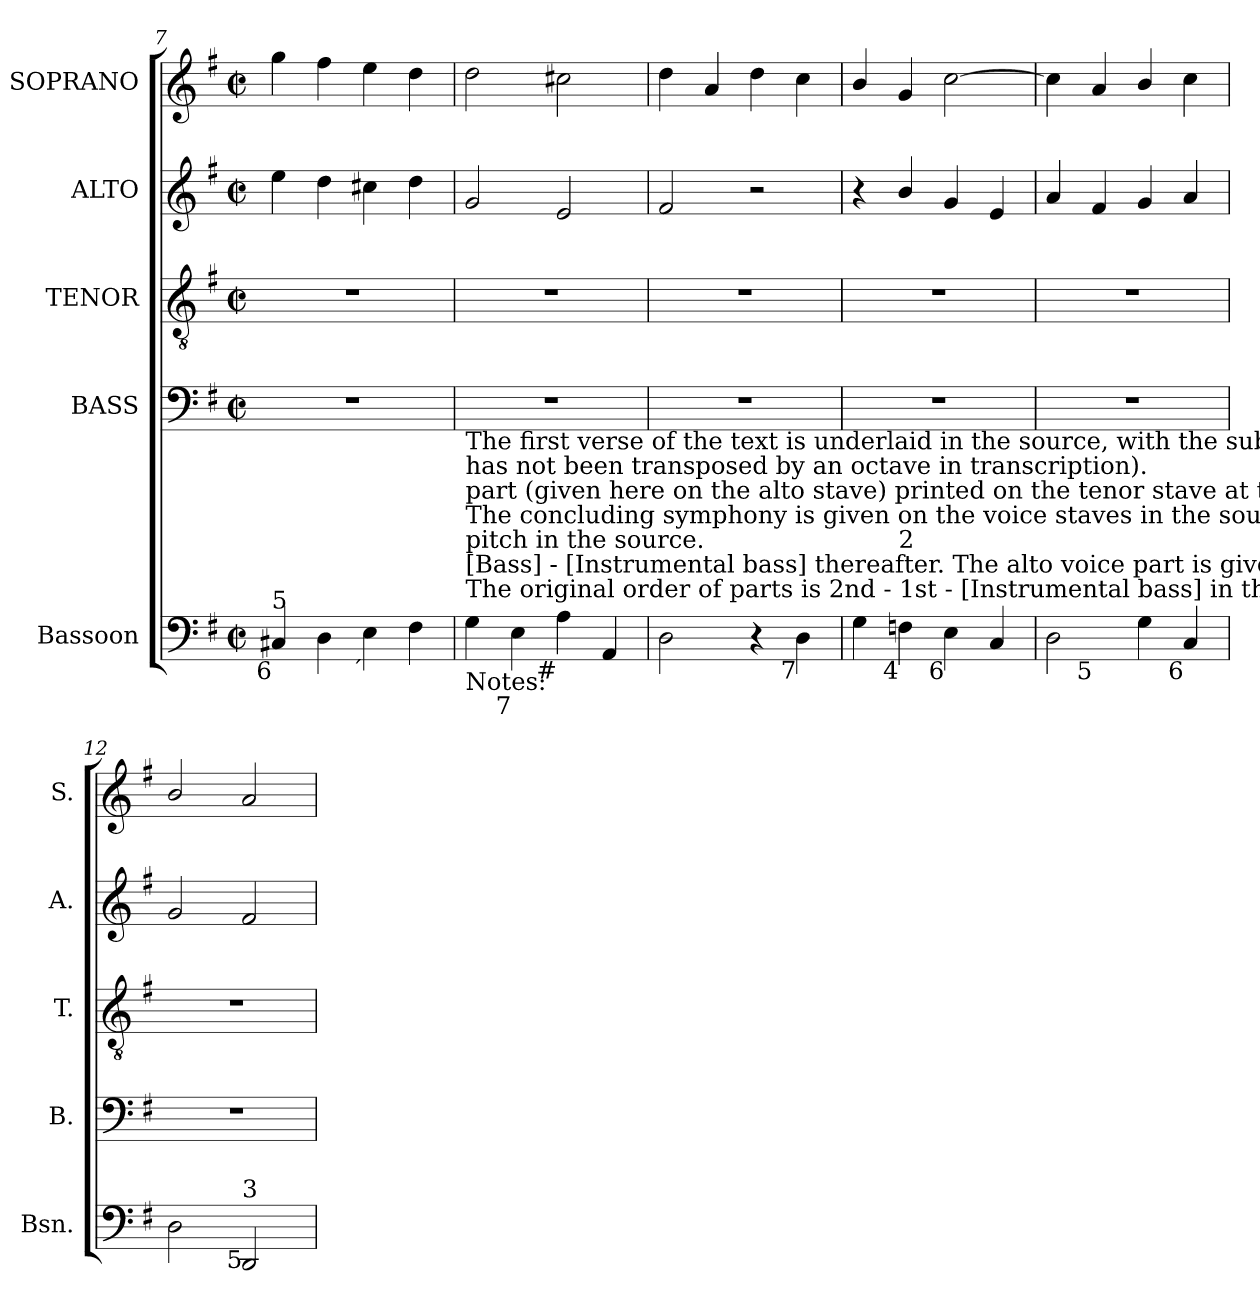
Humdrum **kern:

**kern	**kern	**kern	**kern	**kern
*part5	*part4	*part3	*part2	*part1
*staff5	*staff4	*staff3	*staff2	*staff1
*I"Bassoon	*I"BASS	*I"TENOR	*I"ALTO	*I"SOPRANO
*I'Bsn.	*I'B.	*I'T.	*I'A.	*I'S.
*clefF4	*clefF4	*clefGv2	*clefG2	*clefG2
*	*	*ITrd7c12	*	*
*k[f#]	*k[f#]	*k[f#]	*k[f#]	*k[f#]
*G:	*G:	*G:	*G:	*G:
*M2/2	*M2/2	*M2/2	*M2/2	*M2/2
*met(c|)	*met(c|)	*met(c|)	*met(c|)	*met(c|)
=7	=7	=7	=7	=7
!LO:TX:b:rj:t=6	!	!	!	!
!LO:TX:t=5	!	!	!	!
4C#Xi/	1r	1r	4eei\	4ggi\
4Di\	.	.	4ddi\	4ff#i\
!LO:TX:b:rj:t=´	!	!	!	!
4Ei\	.	.	4cc#Xi\	4eei\
4F#i\	.	.	4ddi\	4ddi\
!!LO:LB:g=z
=8	=8	=8	=8	=8
!LO:TX:b:t=Notes&colon;	!	!	!	!
!LO:TX:t=The original order of parts is 2nd - 1st - [Instrumental bass] in the opening symphony, and Tenor - [Alto] - Treble -	!	!	!	!
!LO:TX:t=[Bass] - [Instrumental bass] thereafter. The alto voice part is given in the treble clef an octave above sounding	!	!	!	!
!LO:TX:t=pitch in the source.	!	!	!	!
!LO:TX:t=The concluding symphony is given on the voice staves in the source, with the second treble-range instrumental	!	!	!	!
!LO:TX:t=part (given here on the alto stave) printed on the tenor stave at the same pitch as given in this edition (i.e. this	!	!	!	!
!LO:TX:t=has not been transposed by an octave in transcription).	!	!	!	!
!LO:TX:t=The first verse of the text is underlaid in the source, with the subsequent verses given here printed after the music.	!	!	!	!
4Gi\	1r	1r	2gi/	2ddi\
!LO:TX:b:rj:t=7	!	!	!	!
4Ei\	.	.	.	.
!LO:TX:b:rj:t=#	!	!	!	!
4Ai\	.	.	2ei/	2cc#Xi\
4AAi/	.	.	.	.
=9	=9	=9	=9	=9
2Di\	1r	1r	2f#i/	4ddi\
.	.	.	.	4ai/
4r	.	.	2r	4ddi\
!LO:TX:b:rj:t=7	!	!	!	!
4Di\	.	.	.	4cci\
=10	=10	=10	=10	=10
4Gi\	1r	1r	4r	4bi/
!LO:TX:b:rj:t=4	!	!	!	!
!LO:TX:t=2	!	!	!	!
4Fni\	.	.	4bi/	4gi/
!LO:TX:b:rj:t=6	!	!	!	!
4Ei\	.	.	4gi/	[2cci\
4Ci/	.	.	4ei/	.
=11	=11	=11	=11	=11
!LO:TX:b:rj:t=7	!	!	!	!
*^	*	*	*	*
2Di\	4ryy	1r	1r	4ai/	4cci\]
!	!LO:TX:b:rj:t=5	!	!	!	!
.	2.ryy	.	.	4f#i/	4ai/
4Gi\	.	.	.	4gi/	4bi/
!LO:TX:b:rj:t=6	!	!	!	!	!
4Ci/	.	.	.	4ai/	4cci\
=12	=12	=12	=12	=12	=12
!LO:TX:b:rj:t=6	!	!	!	!	!
!LO:TX:t=4	!	!	!	!	!
*v	*v	*	*	*	*
2Di\	1r	1r	2gi/	2bi/
!LO:TX:b:rj:t=5	!	!	!	!
!LO:TX:t=3	!	!	!	!
2DDi/	.	.	2f#i/	2ai/
=	=	=	=	=
*-	*-	*-	*-	*-
